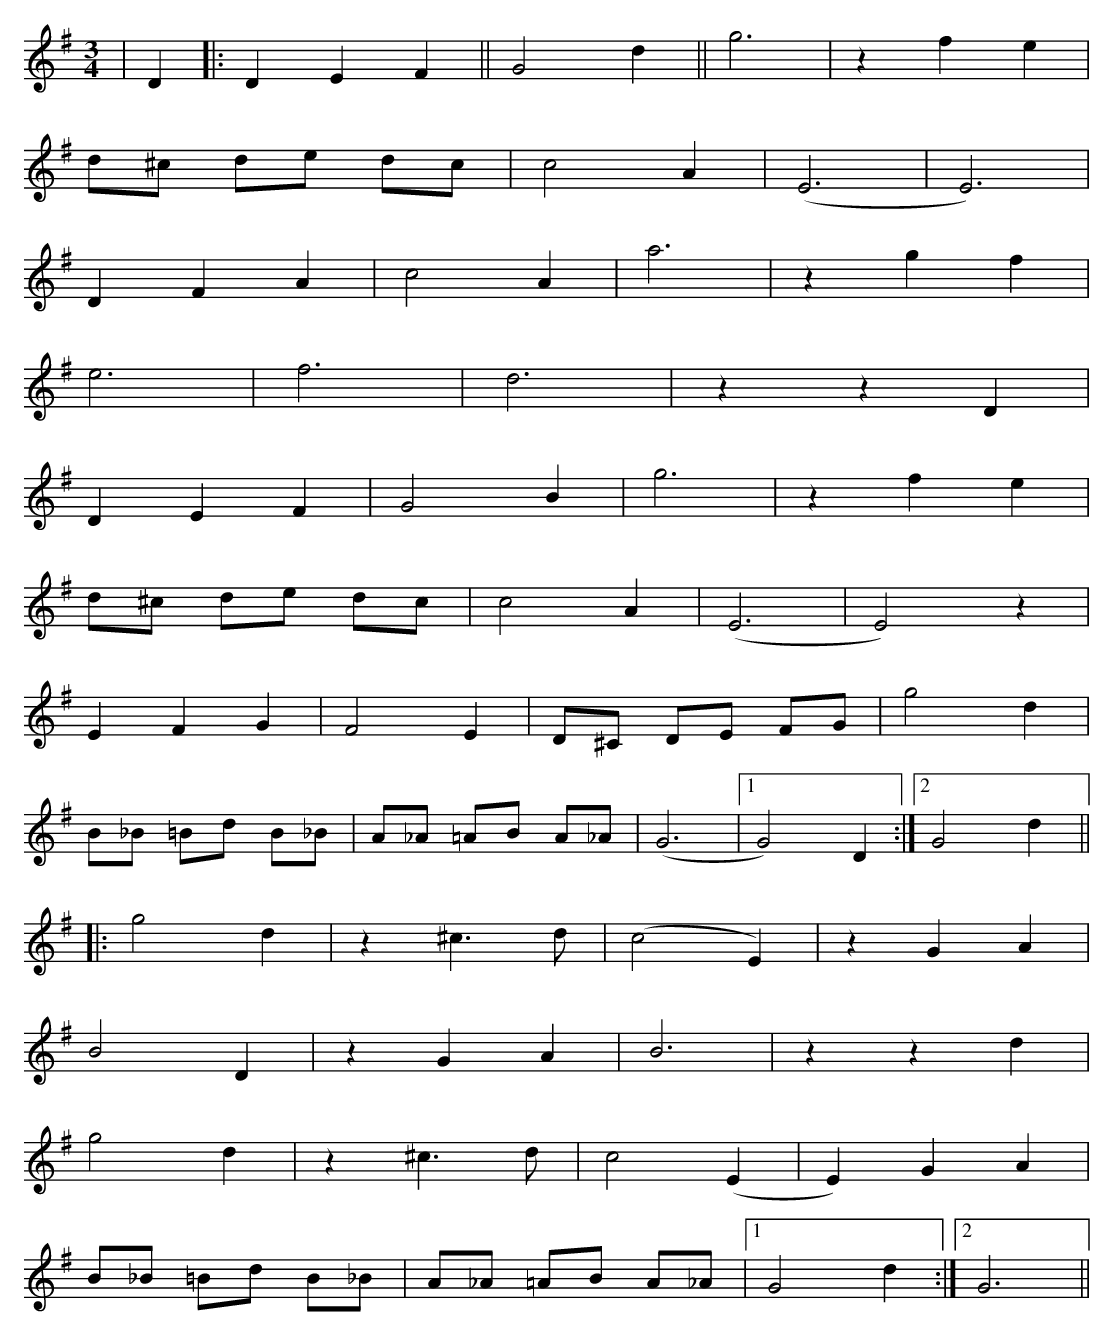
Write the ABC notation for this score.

X:1
M:3/4
K:G
|D2|:D2 E2 F2||G4 d2||g6|z2 f2 e2|
d^c de dc|c4 A2|(E6|E6)|
D2 F2 A2|c4 A2|a6|z2 g2 f2|
e6|f6|d6|z2 z2 D2|
D2 E2 F2|G4 B2|g6|z2 f2 e2|
d^c de dc|c4 A2|(E6|E4) z2|
E2 F2 G2|F4 E2|D^C DE FG|g4 d2|
B_B =Bd B_B|A_A =AB A_A|(G6|1 G4) D2:|2 G4 d2||
|:g4 d2|z2 ^c3 d|(c4 E2)|z2 G2 A2|
B4 D2|z2 G2 A2|B6|z2 z2 d2|
g4 d2|z2 ^c3 d|c4 (E2|E2) G2 A2|
B_B =Bd B_B|A_A =AB A_A|1 G4 d2:|2 G6||
